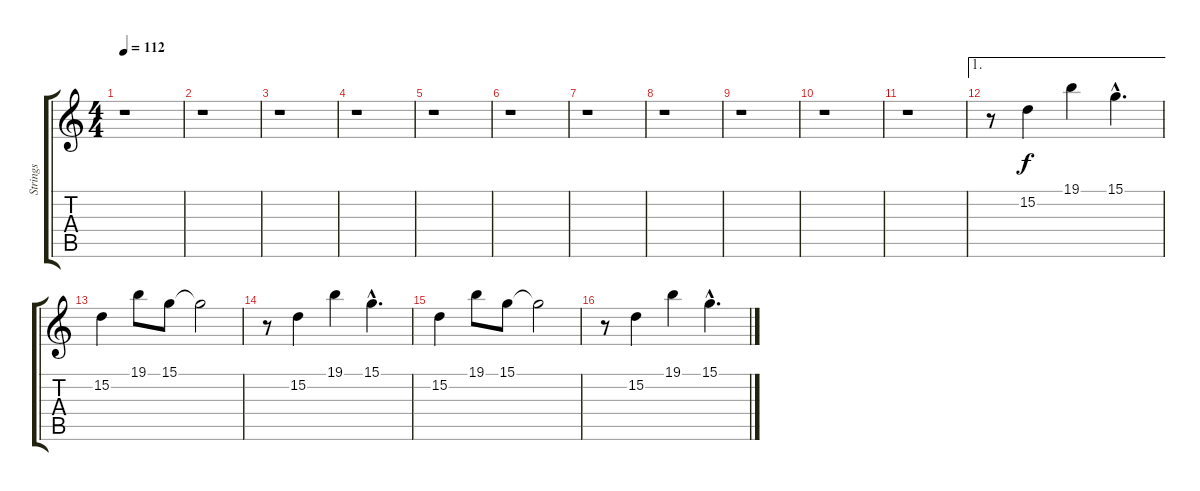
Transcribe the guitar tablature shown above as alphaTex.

\track ("Strings" "Strings") {instrument stringensemble1}
\staff {score tabs}
\tuning (E4 B3 G3 D3 A2 E2) {hide}
\ts (4 4)
\tempo 112
\clef g2
\ks c
r.1{dy f} |
r.1 |
r.1 |
r.1 |
r.1 |
r.1 |
r.1 |
r.1 |
r.1 |
r.1 |
r.1 |
\ae 1
r.8 15.2.4 19.1.4 15.1{hac}.4{d} |
15.2.4 19.1.8 15.1.8 15.1{t}.2 |
r.8 15.2.4 19.1.4 15.1{hac}.4{d} |
15.2.4 19.1.8 15.1.8 15.1{t}.2 |
r.8 15.2.4 19.1.4 15.1{hac}.4{d}
